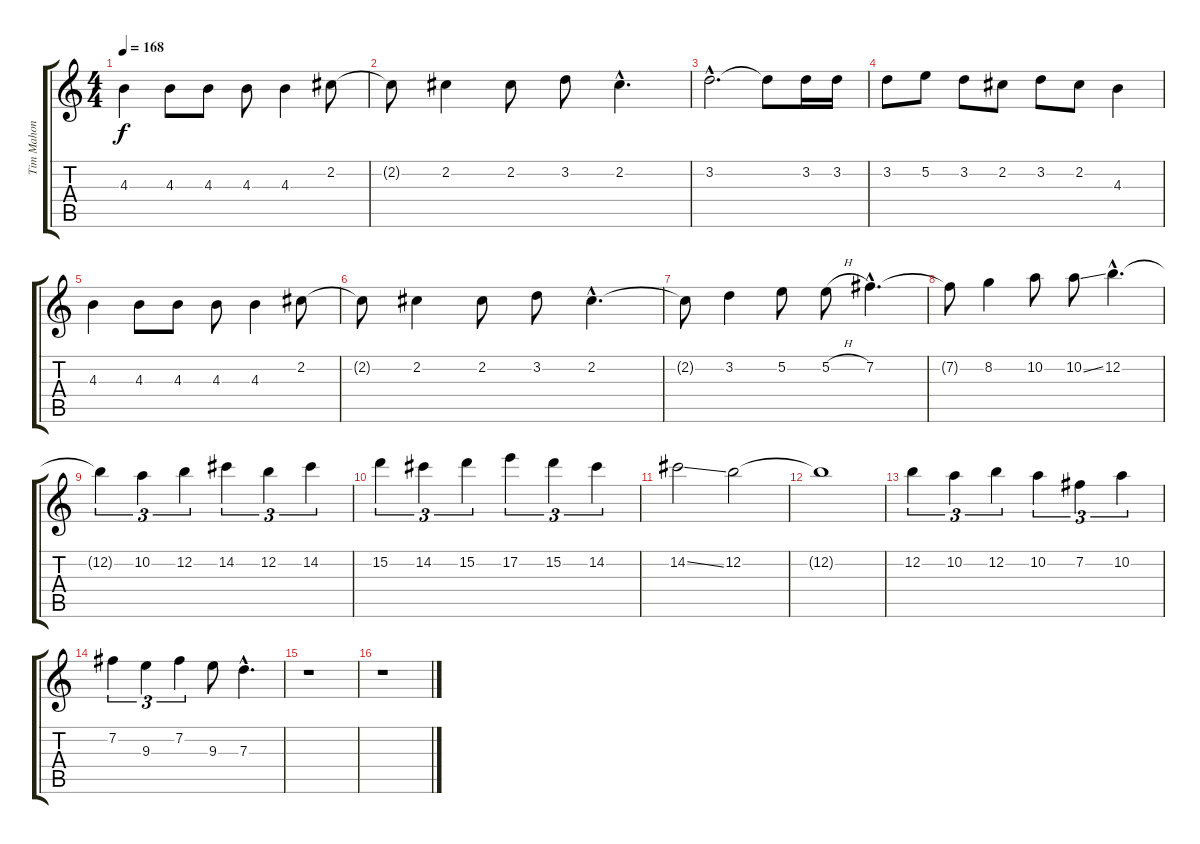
\track (" Tim Mahoney" " Tim Mahon") {instrument distortionguitar}
\staff {score tabs}
\tuning (E4 B3 G3 D3 A2 E2) {hide}
\ts (4 4)
\tempo 168
\clef g2
\ks c
4.3.4{dy f} 4.3.8 4.3.8 4.3.8 4.3.4 2.2.8 |
2.2{t}.8 2.2.4 2.2.8 3.2.8 2.2{hac}.4{d} |
3.2{hac}.2{d} 3.2{t}.8 3.2.16 3.2.16 |
3.2.8 5.2.8 3.2.8 2.2.8 3.2.8 2.2.8 4.3.4 |
4.3.4 4.3.8 4.3.8 4.3.8 4.3.4 2.2.8 |
2.2{t}.8 2.2.4 2.2.8 3.2.8 2.2{hac}.4{d} |
2.2{t}.8 3.2.4 5.2.8 5.2{h}.8 7.2{hac}.4{d} |
7.2{t}.8 8.2.4 10.2.8 10.2{ss}.8 12.2{hac}.4{d} |
12.2{t}.4{tu (3 2)} 10.2.4{tu (3 2)} 12.2.4{tu (3 2)} 14.2.4{tu (3 2)} 12.2.4{tu (3 2)} 14.2.4{tu (3 2)} |
15.2.4{tu (3 2)} 14.2.4{tu (3 2)} 15.2.4{tu (3 2)} 17.2.4{tu (3 2)} 15.2.4{tu (3 2)} 14.2.4{tu (3 2)} |
14.2{ss}.2 12.2.2 |
12.2{t}.1 |
12.2.4{tu (3 2)} 10.2.4{tu (3 2)} 12.2.4{tu (3 2)} 10.2.4{tu (3 2)} 7.2.4{tu (3 2)} 10.2.4{tu (3 2)} |
7.2.4{tu (3 2)} 9.3.4{tu (3 2)} 7.2.4{tu (3 2)} 9.3.8 7.3{hac}.4{d} |
r.1 |
r.1
